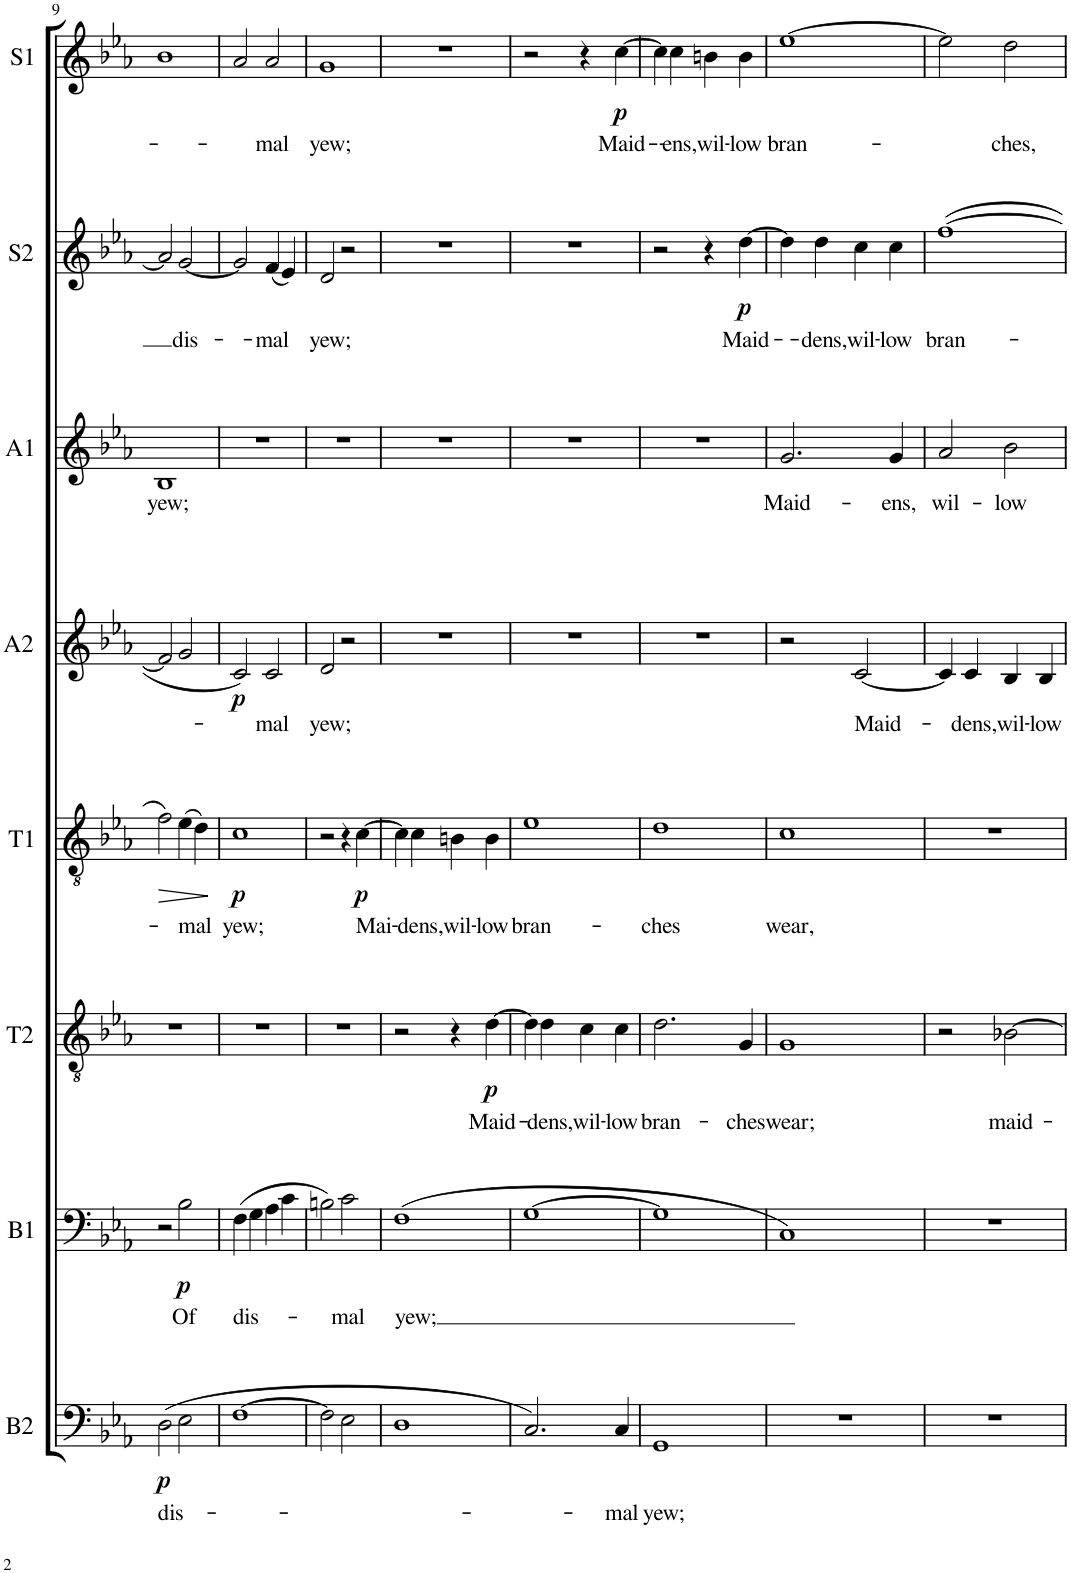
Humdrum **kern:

**kern	**text	**dynam	**kern	**text	**dynam	**kern	**text	**dynam	**kern	**text	**dynam	**kern	**text	**dynam	**kern	**text	**kern	**text	**dynam	**kern	**text	**dynam
*part8	*part8	*part8	*part7	*part7	*part7	*part6	*part6	*part6	*part5	*part5	*part5	*part4	*part4	*part4	*part3	*part3	*part2	*part2	*part2	*part1	*part1	*part1
*staff8	*staff8	*staff8	*staff7	*staff7	*staff7	*staff6	*staff6	*staff6	*staff5	*staff5	*staff5	*staff4	*staff4	*staff4	*staff3	*staff3	*staff2	*staff2	*staff2	*staff1	*staff1	*staff1
*I"Bass 2	*	*	*I"Bass 1	*	*	*I"Tenor 2	*	*	*I"Tenor 1	*	*	*I"Alt 2	*	*	*I"Alt 1	*	*I"Sopran 2	*	*	*I"Sopran 1	*	*
*I'B2	*	*	*I'B1	*	*	*I'T2	*	*	*I'T1	*	*	*I'A2	*	*	*I'A1	*	*I'S2	*	*	*I'S1	*	*
!!LO:PB:g=z
*clefF4	*	*	*clefF4	*	*	*clefGv2	*	*	*clefGv2	*	*	*clefG2	*	*	*clefG2	*	*clefG2	*	*	*clefG2	*	*
*k[b-e-a-]	*	*	*k[b-e-a-]	*	*	*k[b-e-a-]	*	*	*k[b-e-a-]	*	*	*k[b-e-a-]	*	*	*k[b-e-a-]	*	*k[b-e-a-]	*	*	*k[b-e-a-]	*	*
*E-:	*	*	*E-:	*	*	*E-:	*	*	*E-:	*	*	*E-:	*	*	*E-:	*	*E-:	*	*	*E-:	*	*
*M2/2	*	*	*M2/2	*	*	*M2/2	*	*	*M2/2	*	*	*M2/2	*	*	*M2/2	*	*M2/2	*	*	*M2/2	*	*
*met(c|)	*	*	*met(c|)	*	*	*met(c|)	*	*	*met(c|)	*	*	*met(c|)	*	*	*met(c|)	*	*met(c|)	*	*	*met(c|)	*	*
=9	=9	=9	=9	=9	=9	=9	=9	=9	=9	=9	=9	=9	=9	=9	=9	=9	=9	=9	=9	=9	=9	=9
!	!LO:LY:b	!LO:DY:b	!	!	!	!	!	!	!	!LO:LY:b	!LO:HP:b	!	!	!	!	!LO:LY:b	!	!	!	!	!LO:LY:b	!
(2D\	dis-	p	2r	.	.	1r	.	.	2f\	-­	>	2f/]	.	.	1B-	yew;	2a-/]	.	.	1b-	-­-	.
!	!	!	!	!LO:LY:b	!LO:DY:b	!	!	!	!	!LO:LY:b	!	!	!	!	!	!	!	!LO:LY:b	!	!	!	!
2E-\	.	.	2B-\	Of	p	.	.	.	(4e-\	mal	.	2g/	.	.	.	.	[2g/	dis-	.	.	.	.
.	.	.	.	.	.	.	.	.	4d\)	.	.	.	.	.	.	.	.	.	.	.	.	.
.	.	.	.	.	.	.	.	.	.	.	]	.	.	.	.	.	.	.	.	.	.	.
=10	=10	=10	=10	=10	=10	=10	=10	=10	=10	=10	=10	=10	=10	=10	=10	=10	=10	=10	=10	=10	=10	=10
!	!LO:LY:b	!	!	!LO:LY:b	!	!	!	!	!	!LO:LY:b	!LO:DY:b	!	!	!LO:DY:b	!	!	!	!LO:LY:b	!	!	!LO:LY:b	!
[1F	-­-	.	(4F\	dis-	.	1r	.	.	1c	yew;	p	2c/	.	p	1r	.	2g/]	-­-	.	2a-/	-­	.
.	.	.	4G\	.	.	.	.	.	.	.	.	.	.	.	.	.	.	.	.	.	.	.
!	!	!	!	!	!	!	!	!	!	!	!	!	!LO:LY:b	!	!	!	!	!LO:LY:b	!	!	!LO:LY:b	!
.	.	.	4A-\	.	.	.	.	.	.	.	.	2c/	-mal	.	.	.	(4f/	-mal	.	2a-/	mal	.
.	.	.	4c\	.	.	.	.	.	.	.	.	.	.	.	.	.	4e-/)	.	.	.	.	.
=11	=11	=11	=11	=11	=11	=11	=11	=11	=11	=11	=11	=11	=11	=11	=11	=11	=11	=11	=11	=11	=11	=11
!	!LO:LY:b	!	!	!LO:LY:b	!	!	!	!	!	!	!	!	!LO:LY:b	!	!	!	!	!LO:LY:b	!	!	!LO:LY:b	!
2F\]	-­	.	2Bn\)	-­	.	1r	.	.	2r	.	.	2d/	yew;	.	1r	.	2d/	yew;	.	1g	yew;	.
!	!LO:LY:b	!	!	!LO:LY:b	!	!	!	!	!	!	!	!	!	!	!	!	!	!	!	!	!	!
2E-\	­	.	2c\	mal	.	.	.	.	4r	.	.	2r	.	.	.	.	2r	.	.	.	.	.
!	!	!	!	!	!	!	!	!	!	!LO:LY:b	!LO:DY:b	!	!	!	!	!	!	!	!	!	!	!
.	.	.	.	.	.	.	.	.	[4c\	Mai-	p	.	.	.	.	.	.	.	.	.	.	.
=12	=12	=12	=12	=12	=12	=12	=12	=12	=12	=12	=12	=12	=12	=12	=12	=12	=12	=12	=12	=12	=12	=12
!	!LO:LY:b	!	!	!LO:LY:b	!	!	!	!	!	!	!	!	!	!	!	!	!	!	!	!	!	!
1D	­-	.	(1F	yew;	.	2r	.	.	4c\]	.	.	1r	.	.	1r	.	1r	.	.	1r	.	.
!	!	!	!	!	!	!	!	!	!	!LO:LY:b	!	!	!	!	!	!	!	!	!	!	!	!
.	.	.	.	.	.	.	.	.	4c\	-dens,	.	.	.	.	.	.	.	.	.	.	.	.
!	!	!	!	!	!	!	!	!	!	!LO:LY:b	!	!	!	!	!	!	!	!	!	!	!	!
.	.	.	.	.	.	4r	.	.	4Bn\	wil-	.	.	.	.	.	.	.	.	.	.	.	.
!	!	!	!	!	!	!	!LO:LY:b	!LO:DY:b	!	!LO:LY:b	!	!	!	!	!	!	!	!	!	!	!	!
.	.	.	.	.	.	[4d\	Maid-	p	4B\	-low	.	.	.	.	.	.	.	.	.	.	.	.
=13	=13	=13	=13	=13	=13	=13	=13	=13	=13	=13	=13	=13	=13	=13	=13	=13	=13	=13	=13	=13	=13	=13
!	!LO:LY:b	!	!	!	!	!	!LO:LY:b	!	!	!LO:LY:b	!	!	!	!	!	!	!	!	!	!	!	!
2.C/)	-­-	.	[1G	.	.	4d\]	-­	.	1e-	bran-	.	1r	.	.	1r	.	1r	.	.	2r	.	.
!	!	!	!	!	!	!	!LO:LY:b	!	!	!	!	!	!	!	!	!	!	!	!	!	!	!
.	.	.	.	.	.	4d\	dens,	.	.	.	.	.	.	.	.	.	.	.	.	.	.	.
!	!	!	!	!	!	!	!LO:LY:b	!	!	!	!	!	!	!	!	!	!	!	!	!	!	!
.	.	.	.	.	.	4c\	wil-	.	.	.	.	.	.	.	.	.	.	.	.	4r	.	.
!	!LO:LY:b	!	!	!	!	!	!LO:LY:b	!	!	!	!	!	!	!	!	!	!	!	!	!	!LO:LY:b	!LO:DY:b
4C/	-mal	.	.	.	.	4c\	-low	.	.	.	.	.	.	.	.	.	.	.	.	[4cc\	Maid-	p
=14	=14	=14	=14	=14	=14	=14	=14	=14	=14	=14	=14	=14	=14	=14	=14	=14	=14	=14	=14	=14	=14	=14
!	!LO:LY:b	!	!	!	!	!	!LO:LY:b	!	!	!LO:LY:b	!	!	!	!	!	!	!	!	!	!	!LO:LY:b	!
1GG	yew;	.	1G]	.	.	2.d\	bran-	.	1d	-ches	.	1r	.	.	1r	.	2r	.	.	4cc\]	-­-	.
!	!	!	!	!	!	!	!	!	!	!	!	!	!	!	!	!	!	!	!	!	!LO:LY:b	!
.	.	.	.	.	.	.	.	.	.	.	.	.	.	.	.	.	.	.	.	4cc\	-ens,	.
!	!	!	!	!	!	!	!	!	!	!	!	!	!	!	!	!	!	!	!	!	!LO:LY:b	!
.	.	.	.	.	.	.	.	.	.	.	.	.	.	.	.	.	4r	.	.	4bn\	wil-	.
!	!	!	!	!	!	!	!LO:LY:b	!	!	!	!	!	!	!	!	!	!	!LO:LY:b	!LO:DY:b	!	!LO:LY:b	!
.	.	.	.	.	.	4G/	-ches	.	.	.	.	.	.	.	.	.	[4dd\	Maid-	p	4b\	-low	.
=15	=15	=15	=15	=15	=15	=15	=15	=15	=15	=15	=15	=15	=15	=15	=15	=15	=15	=15	=15	=15	=15	=15
!	!	!	!	!	!	!	!LO:LY:b	!	!	!LO:LY:b	!	!	!	!	!	!LO:LY:b	!	!LO:LY:b	!	!	!LO:LY:b	!
1r	.	.	1C)	.	.	1G	wear;	.	1c	wear,	.	2r	.	.	2.g/	Maid-	4dd\]	-­-	.	[1ee-	bran-	.
!	!	!	!	!	!	!	!	!	!	!	!	!	!	!	!	!	!	!LO:LY:b	!	!	!	!
.	.	.	.	.	.	.	.	.	.	.	.	.	.	.	.	.	4dd\	-dens,	.	.	.	.
!	!	!	!	!	!	!	!	!	!	!	!	!	!LO:LY:b	!	!	!	!	!LO:LY:b	!	!	!	!
.	.	.	.	.	.	.	.	.	.	.	.	[2c/	Maid-	.	.	.	4cc\	wil-	.	.	.	.
!	!	!	!	!	!	!	!	!	!	!	!	!	!	!	!	!LO:LY:b	!	!LO:LY:b	!	!	!	!
.	.	.	.	.	.	.	.	.	.	.	.	.	.	.	4g/	-ens,	4cc\	-low	.	.	.	.
=16	=16	=16	=16	=16	=16	=16	=16	=16	=16	=16	=16	=16	=16	=16	=16	=16	=16	=16	=16	=16	=16	=16
!	!	!	!	!	!	!	!	!	!	!	!	!	!	!	!	!LO:LY:b	!	!LO:LY:b	!	!	!LO:LY:b	!
1r	.	.	1r	.	.	2r	.	.	1r	.	.	4c/]	.	.	2a-/	wil-	[1ff	bran-	.	2ee-\]	-­	.
!	!	!	!	!	!	!	!	!	!	!	!	!	!LO:LY:b	!	!	!	!	!	!	!	!	!
.	.	.	.	.	.	.	.	.	.	.	.	4c/	-dens,	.	.	.	.	.	.	.	.	.
!	!	!	!	!	!	!	!LO:LY:b	!	!	!	!	!	!LO:LY:b	!	!	!LO:LY:b	!	!	!	!	!LO:LY:b	!
.	.	.	.	.	.	[2B-X\	maid-	.	.	.	.	4B-/	wil-	.	2b-\	-low	.	.	.	2dd\	ches,	.
!	!	!	!	!	!	!	!	!	!	!	!	!	!LO:LY:b	!	!	!	!	!	!	!	!	!
.	.	.	.	.	.	.	.	.	.	.	.	4B-/	-low	.	.	.	.	.	.	.	.	.
=	=	=	=	=	=	=	=	=	=	=	=	=	=	=	=	=	=	=	=	=	=	=
*-	*-	*-	*-	*-	*-	*-	*-	*-	*-	*-	*-	*-	*-	*-	*-	*-	*-	*-	*-	*-	*-	*-
